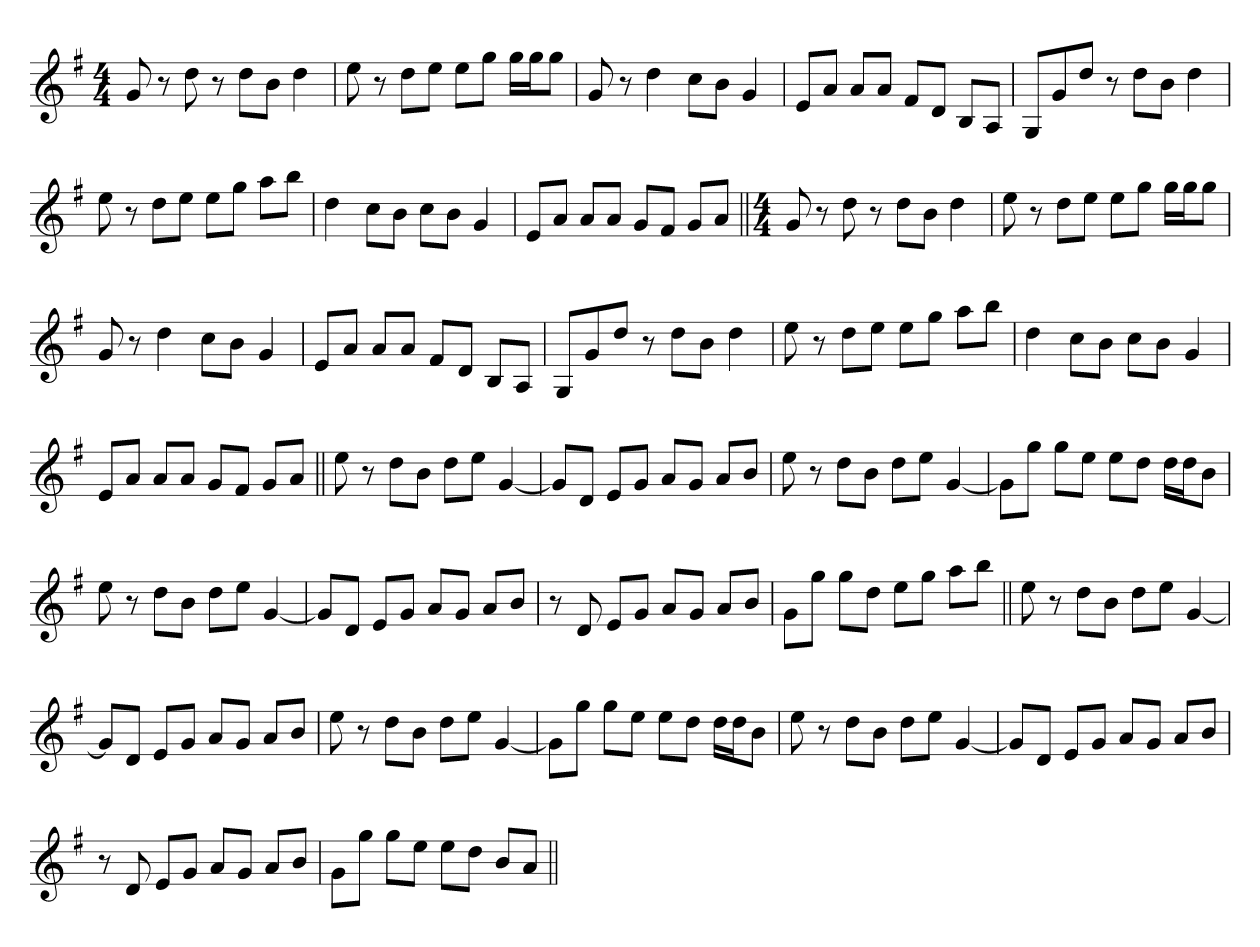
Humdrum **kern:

**kern
*part1
*staff1
*clefG2
*k[f#]
*G:
*M4/4
=1
8g
8r
8dd
8r
8ddL
8bJ
4dd
=
8ee
8r
8ddL
8eeJ
8eeL
8ggJ
16ggLL
16ggJ
8ggJ
=
8g
8r
4dd
8ccL
8bJ
4g
=
8eL
8aJ
8aL
8aJ
8f#L
8dJ
8BL
8AJ
=
8GL
8g
8ddJ
8r
8ddL
8bJ
4dd
=
8ee
8r
8ddL
8eeJ
8eeL
8ggJ
8aaL
8bbJ
=
4dd
8ccL
8bJ
8ccL
8bJ
4g
=
8eL
8aJ
8aL
8aJ
8gL
8f#J
8gL
8aJ
=||
*M4/4
8g
8r
8dd
8r
8ddL
8bJ
4dd
=
8ee
8r
8ddL
8eeJ
8eeL
8ggJ
16ggLL
16ggJ
8ggJ
=
8g
8r
4dd
8ccL
8bJ
4g
=
8eL
8aJ
8aL
8aJ
8f#L
8dJ
8BL
8AJ
=
8GL
8g
8ddJ
8r
8ddL
8bJ
4dd
=
8ee
8r
8ddL
8eeJ
8eeL
8ggJ
8aaL
8bbJ
=
4dd
8ccL
8bJ
8ccL
8bJ
4g
=
8eL
8aJ
8aL
8aJ
8gL
8f#J
8gL
8aJ
=||
8ee
8r
8ddL
8bJ
8ddL
8eeJ
[4g
=
8gL]
8dJ
8eL
8gJ
8aL
8gJ
8aL
8bJ
=
8ee
8r
8ddL
8bJ
8ddL
8eeJ
[4g
=
8gL]
8ggJ
8ggL
8eeJ
8eeL
8ddJ
16ddLL
16ddJ
8bJ
=
8ee
8r
8ddL
8bJ
8ddL
8eeJ
[4g
=
8gL]
8dJ
8eL
8gJ
8aL
8gJ
8aL
8bJ
=
8r
8d
8eL
8gJ
8aL
8gJ
8aL
8bJ
=
8gL
8ggJ
8ggL
8ddJ
8eeL
8ggJ
8aaL
8bbJ
=||
8ee
8r
8ddL
8bJ
8ddL
8eeJ
[4g
=
8gL]
8dJ
8eL
8gJ
8aL
8gJ
8aL
8bJ
=
8ee
8r
8ddL
8bJ
8ddL
8eeJ
[4g
=
8gL]
8ggJ
8ggL
8eeJ
8eeL
8ddJ
16ddLL
16ddJ
8bJ
=
8ee
8r
8ddL
8bJ
8ddL
8eeJ
[4g
=
8gL]
8dJ
8eL
8gJ
8aL
8gJ
8aL
8bJ
=
8r
8d
8eL
8gJ
8aL
8gJ
8aL
8bJ
=
8gL
8ggJ
8ggL
8eeJ
8eeL
8ddJ
8bL
8aJ
=||
*-
